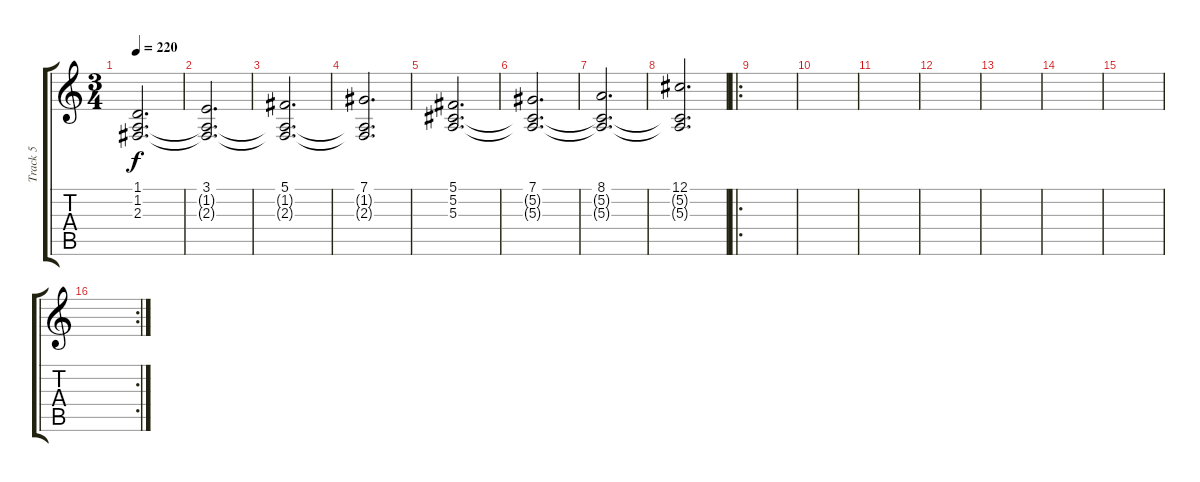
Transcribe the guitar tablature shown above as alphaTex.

\track ("Track 5" "Track 5") {instrument pad2warm}
\staff {score tabs}
\tuning (Db4 Ab3 E3 B2 Gb2 Db2) {hide}
\ts (3 4)
\tempo 220
\clef g2
\ks c
(1.1 1.2 2.3).2{d dy f} |
(3.1 1.2{t} 2.3{t}).2{d} |
(5.1 1.2{t} 2.3{t}).2{d} |
(7.1 1.2{t} 2.3{t}).2{d} |
(5.1 5.2 5.3).2{d} |
(7.1 5.2{t} 5.3{t}).2{d} |
(8.1 5.2{t} 5.3{t}).2{d} |
(12.1 5.2{t} 5.3{t}).2{d} |
\ro
|
|
|
|
|
|
|
\rc 2
